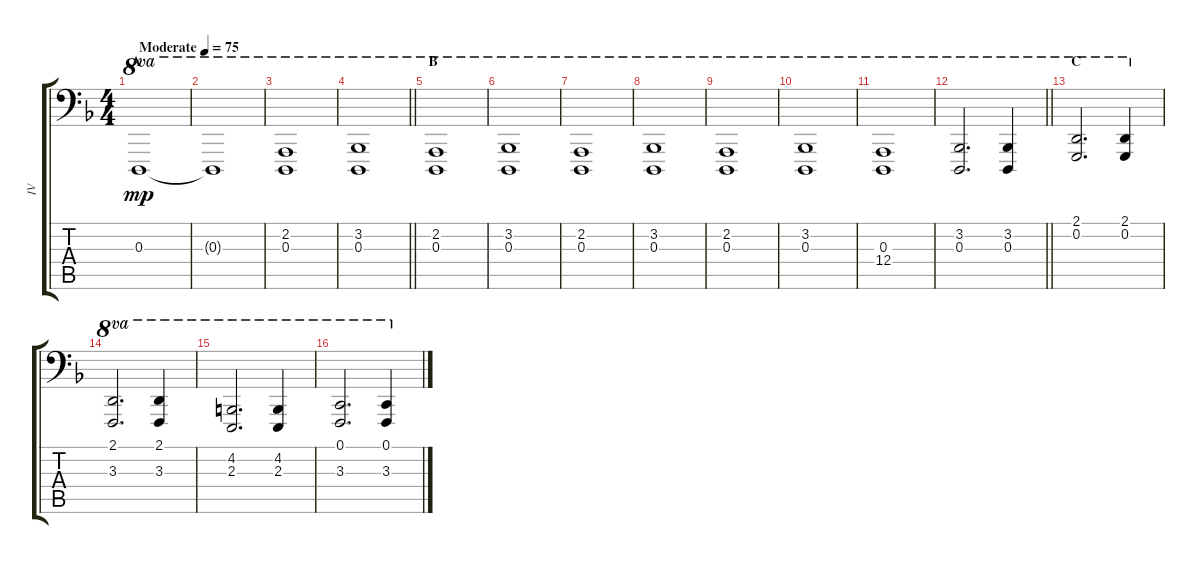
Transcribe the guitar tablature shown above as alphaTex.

\track ("IV" "IV") {instrument cello}
\staff {score tabs}
\tuning (C3 G2 D2 A1 E1 B0) {hide}
\ts (4 4)
\section ("" "A")
\tempo (75 "Moderate")
\clef f4
\ks dminor
0.3.1{ot 8va dy mp instrument cello} |
0.3{t}.1{ot 8va} |
(2.2 0.3).1{ot 8va} |
\barLineRight lightlight
(3.2 0.3).1{ot 8va} |
\section ("" "B")
(2.2 0.3).1{ot 8va} |
(3.2 0.3).1{ot 8va} |
(2.2 0.3).1{ot 8va} |
(3.2 0.3).1{ot 8va} |
(2.2 0.3).1{ot 8va} |
(3.2 0.3).1{ot 8va} |
(0.3 12.4).1{ot 8va} |
\barLineRight lightlight
(3.2 0.3).2{d ot 8va} (3.2 0.3).4{ot 8va} |
\section ("" "C")
(2.1 0.2).2{d ot 8va} (2.1 0.2).4{ot 8va} |
(2.1 3.3).2{d ot 8va} (2.1 3.3).4{ot 8va} |
(4.2 2.3).2{d ot 8va} (4.2 2.3).4{ot 8va} |
(0.1 3.3).2{d ot 8va} (0.1 3.3).4{ot 8va}
